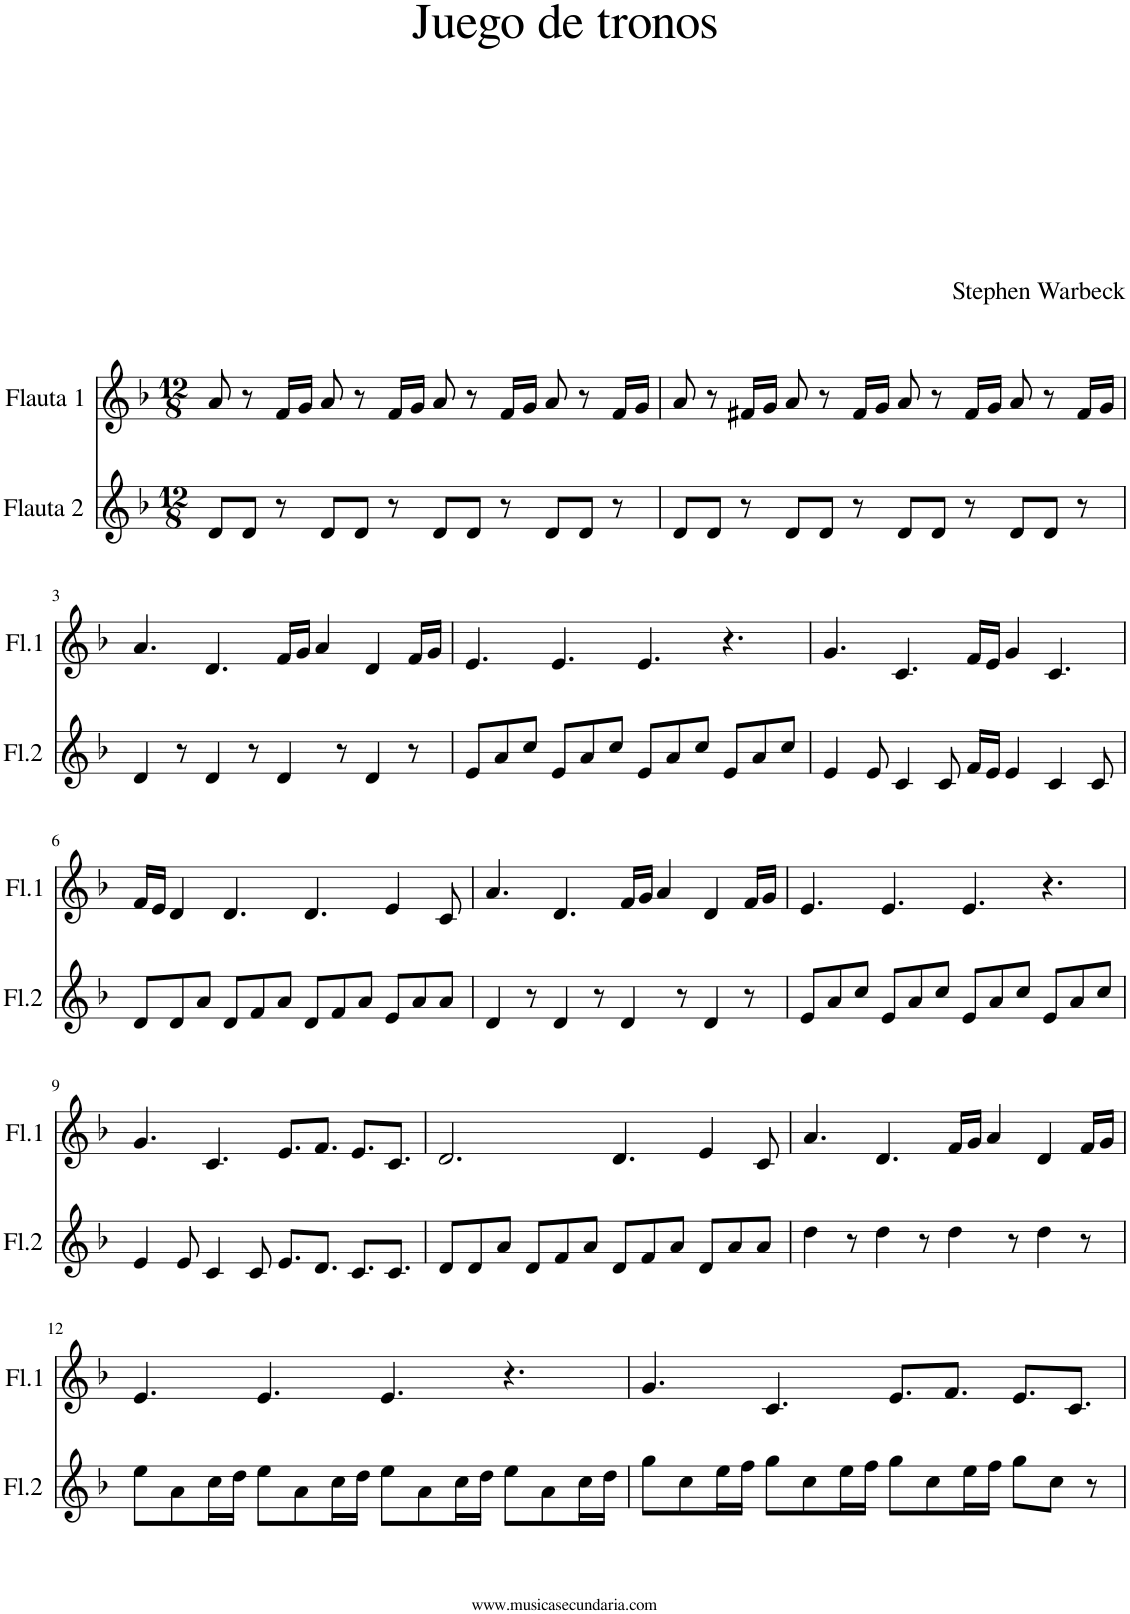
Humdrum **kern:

**kern	**kern
*part2	*part1
*staff2	*staff1
*I"Flauta 2	*I"Flauta 1
*I'Fl.2	*I'Fl.1
*clefG2	*clefG2
*k[b-]	*k[b-]
*M12/8	*M12/8
=1	=1
8d/L	8a/
8d/J	8r
8r	16f/LL
.	16g/JJ
8d/L	8a/
8d/J	8r
8r	16f/LL
.	16g/JJ
8d/L	8a/
8d/J	8r
8r	16f/LL
.	16g/JJ
8d/L	8a/
8d/J	8r
8r	16f/LL
.	16g/JJ
=2	=2
8d/L	8a/
8d/J	8r
8r	16f#X/LL
.	16g/JJ
8d/L	8a/
8d/J	8r
8r	16f#/LL
.	16g/JJ
8d/L	8a/
8d/J	8r
8r	16f#/LL
.	16g/JJ
8d/L	8a/
8d/J	8r
8r	16f#/LL
.	16g/JJ
!!LO:LB:g=z
=3	=3
4d/	4.a/
8r	.
4d/	4.d/
8r	.
4d/	16f/LL
.	16g/JJ
.	4a/
8r	.
4d/	4d/
8r	16f/LL
.	16g/JJ
=4	=4
8e/L	4.e/
8a/	.
8cc/J	.
8e/L	4.e/
8a/	.
8cc/J	.
8e/L	4.e/
8a/	.
8cc/J	.
8e/L	4.r
8a/	.
8cc/J	.
=5	=5
4e/	4.g/
8e/	.
4c/	4.c/
8c/	.
16f/LL	16f/LL
16e/JJ	16e/JJ
4e/	4g/
4c/	4.c/
8c/	.
!!LO:LB:g=z
=6	=6
8d/L	16f/LL
.	16e/JJ
8d/	4d/
8a/J	.
8d/L	4.d/
8f/	.
8a/J	.
8d/L	4.d/
8f/	.
8a/J	.
8e/L	4e/
8a/	.
8a/J	8c/
=7	=7
4d/	4.a/
8r	.
4d/	4.d/
8r	.
4d/	16f/LL
.	16g/JJ
.	4a/
8r	.
4d/	4d/
8r	16f/LL
.	16g/JJ
=8	=8
8e/L	4.e/
8a/	.
8cc/J	.
8e/L	4.e/
8a/	.
8cc/J	.
8e/L	4.e/
8a/	.
8cc/J	.
8e/L	4.r
8a/	.
8cc/J	.
!!LO:LB:g=z
=9	=9
4e/	4.g/
8e/	.
4c/	4.c/
8c/	.
8.e/L	8.e/L
8.d/J	8.f/J
8.c/L	8.e/L
8.c/J	8.c/J
=10	=10
8d/L	2.d/
8d/	.
8a/J	.
8d/L	.
8f/	.
8a/J	.
8d/L	4.d/
8f/	.
8a/J	.
8d/L	4e/
8a/	.
8a/J	8c/
=11	=11
4dd\	4.a/
8r	.
4dd\	4.d/
8r	.
4dd\	16f/LL
.	16g/JJ
.	4a/
8r	.
4dd\	4d/
8r	16f/LL
.	16g/JJ
!!LO:LB:g=z
=12	=12
8ee\L	4.e/
8a\	.
16cc\L	.
16dd\JJ	.
8ee\L	4.e/
8a\	.
16cc\L	.
16dd\JJ	.
8ee\L	4.e/
8a\	.
16cc\L	.
16dd\JJ	.
8ee\L	4.r
8a\	.
16cc\L	.
16dd\JJ	.
=13	=13
8gg\L	4.g/
8cc\	.
16ee\L	.
16ff\JJ	.
8gg\L	4.c/
8cc\	.
16ee\L	.
16ff\JJ	.
8gg\L	8.e/L
8cc\	.
.	8.f/J
16ee\L	.
16ff\JJ	.
8gg\L	8.e/L
8cc\J	.
.	8.c/J
8r	.
=	=
*-	*-
